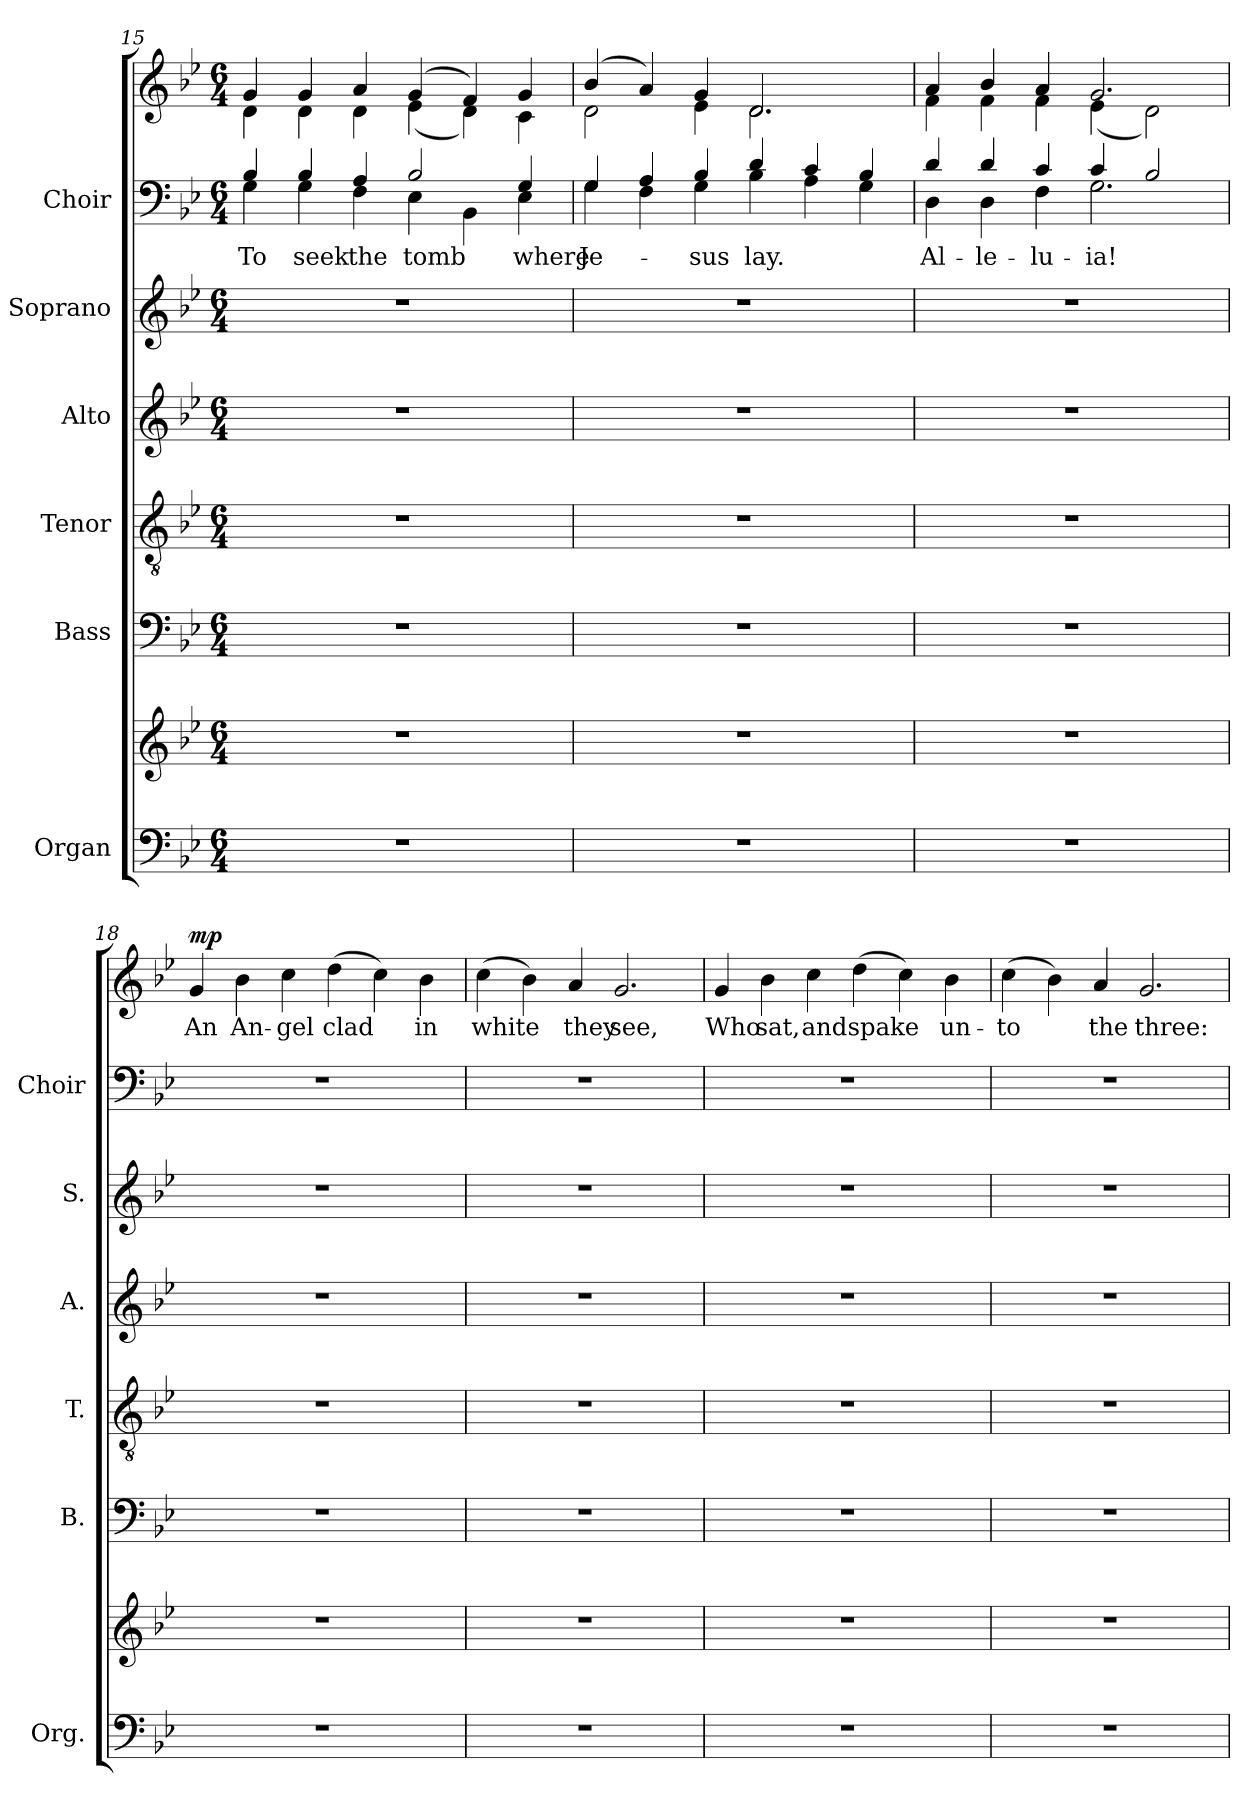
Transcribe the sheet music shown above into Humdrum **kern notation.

**kern	**kern	**kern	**kern	**kern	**kern	**kern	**text	**kern	**text	**dynam
*part6	*part6	*part5	*part4	*part3	*part2	*part1	*part1	*part1	*part1	*part1
*staff8	*staff7	*staff6	*staff5	*staff4	*staff3	*staff2	*staff2	*staff1	*staff1	*staff1/2
*I"Organ	*	*I"Bass	*I"Tenor	*I"Alto	*I"Soprano	*I"Choir	*	*	*	*
*I'Org.	*	*I'B.	*I'T.	*I'A.	*I'S.	*I'Choir	*	*	*	*
!!LO:LB:g=z
*clefF4	*clefG2	*clefF4	*clefGv2	*clefG2	*clefG2	*clefF4	*	*clefG2	*	*
*	*	*	*ITrd7c12	*	*	*	*	*	*	*
*k[b-e-]	*k[b-e-]	*k[b-e-]	*k[b-e-]	*k[b-e-]	*k[b-e-]	*k[b-e-]	*	*k[b-e-]	*	*
*g:	*g:	*g:	*g:	*g:	*g:	*g:	*	*g:	*	*
*M6/4	*M6/4	*M6/4	*M6/4	*M6/4	*M6/4	*M6/4	*	*M6/4	*	*
=15	=15	=15	=15	=15	=15	=15	=15	=15	=15	=15
!LO:N:vis=1	!LO:N:vis=1	!LO:N:vis=1	!LO:N:vis=1	!LO:N:vis=1	!LO:N:vis=1	!	!	!	!	!
*	*	*	*	*	*	*^	*	*	*	*
!	!	!	!	!	!	!	!	!LO:LY:a:color=#000000	!	!	!
*	*	*	*	*	*	*	*	*	*^	*	*
1.r	1.r	1.r	1.r	1.r	1.r	4B-i/	4Gi\	To	4gi/	4di\	.	.
!	!	!	!	!	!	!	!	!LO:LY:a:color=#000000	!	!	!	!
.	.	.	.	.	.	4B-i/	4Gi\	seek	4gi/	4di\	.	.
!	!	!	!	!	!	!	!	!LO:LY:a:color=#000000	!	!	!	!
.	.	.	.	.	.	4Ai/	4Fi\	the	4ai/	4di\	.	.
!	!	!	!	!	!	!	!	!LO:LY:a:color=#000000	!	!	!	!
.	.	.	.	.	.	2B-i/	4E-i\	tomb	(4gi/	(4e-i\	.	.
.	.	.	.	.	.	.	4BB-i\	.	4fi/)	4di\)	.	.
!	!	!	!	!	!	!	!	!LO:LY:a:color=#000000	!	!	!	!
.	.	.	.	.	.	4Gi/	4E-i\	where	4gi/	4ci\	.	.
=16	=16	=16	=16	=16	=16	=16	=16	=16	=16	=16	=16	=16
!LO:N:vis=1	!LO:N:vis=1	!LO:N:vis=1	!LO:N:vis=1	!LO:N:vis=1	!LO:N:vis=1	!	!	!	!	!	!	!
!	!	!	!	!	!	!	!	!LO:LY:a:color=#000000	!	!	!	!
1.r	1.r	1.r	1.r	1.r	1.r	4Gi/	4Gi\	Je-	(4b-i/	2di\	.	.
.	.	.	.	.	.	4Ai/	4Fi\	.	4ai/)	.	.	.
!	!	!	!	!	!	!	!	!LO:LY:a:color=#000000	!	!	!	!
.	.	.	.	.	.	4B-i/	4Gi\	-sus	4gi/	4e-i\	.	.
!	!	!	!	!	!	!	!	!LO:LY:a:color=#000000	!	!	!	!
.	.	.	.	.	.	4di/	4B-i\	lay.	2.di/	2.di\	.	.
.	.	.	.	.	.	4ci/	4Ai\	.	.	.	.	.
.	.	.	.	.	.	4B-i/	4Gi\	.	.	.	.	.
=17	=17	=17	=17	=17	=17	=17	=17	=17	=17	=17	=17	=17
!LO:N:vis=1	!LO:N:vis=1	!LO:N:vis=1	!LO:N:vis=1	!LO:N:vis=1	!LO:N:vis=1	!	!	!	!	!	!	!
!	!	!	!	!	!	!	!	!LO:LY:a:color=#000000	!	!	!	!
1.r	1.r	1.r	1.r	1.r	1.r	4di/	4Di\	Al-	4ai/	4fi\	.	.
!	!	!	!	!	!	!	!	!LO:LY:a:color=#000000	!	!	!	!
.	.	.	.	.	.	4di/	4Di\	-le-	4b-i/	4fi\	.	.
!	!	!	!	!	!	!	!	!LO:LY:a:color=#000000	!	!	!	!
.	.	.	.	.	.	4ci/	4Fi\	-lu-	4ai/	4fi\	.	.
!	!	!	!	!	!	!	!	!LO:LY:a:color=#000000	!	!	!	!
.	.	.	.	.	.	4ci/	2.Gi\	-ia!	2.gi/	(4e-i\	.	.
.	.	.	.	.	.	2B-i/	.	.	.	2di\)	.	.
*	*	*	*	*	*	*v	*v	*	*	*	*	*
!!LO:PB:g=z
=18	=18	=18	=18	=18	=18	=18	=18	=18	=18	=18	=18
!LO:N:vis=1	!LO:N:vis=1	!LO:N:vis=1	!LO:N:vis=1	!LO:N:vis=1	!LO:N:vis=1	!LO:N:vis=1	!	!	!	!	!
*	*	*	*	*	*	*	*	*v	*v	*	*
*	*	*	*	*	*	*	*	*^	*	*
!	!	!	!	!	!	!	!	!LO:TX:a:B:t=Solo	!	!	!
!	!	!	!	!	!	!	!	!LO:TX:t=(Soprano)	!	!	!
!	!	!	!	!	!	!	!	!	!	!LO:LY:b:color=#000000	!
*	*	*	*	*	*	*	*	*v	*v	*	*
1.r	1.r	1.r	1.r	1.r	1.r	1.r	.	4gi/	An	mp
!	!	!	!	!	!	!	!	!	!LO:LY:b:color=#000000	!
.	.	.	.	.	.	.	.	4b-i\	An-	.
!	!	!	!	!	!	!	!	!	!LO:LY:b:color=#000000	!
.	.	.	.	.	.	.	.	4cci\	-gel	.
!	!	!	!	!	!	!	!	!	!LO:LY:b:color=#000000	!
.	.	.	.	.	.	.	.	(4ddi\	clad	.
.	.	.	.	.	.	.	.	4cci\)	.	.
!	!	!	!	!	!	!	!	!	!LO:LY:b:color=#000000	!
.	.	.	.	.	.	.	.	4b-i\	in	.
=19	=19	=19	=19	=19	=19	=19	=19	=19	=19	=19
!LO:N:vis=1	!LO:N:vis=1	!LO:N:vis=1	!LO:N:vis=1	!LO:N:vis=1	!LO:N:vis=1	!LO:N:vis=1	!	!	!	!
!	!	!	!	!	!	!	!	!	!LO:LY:b:color=#000000	!
1.r	1.r	1.r	1.r	1.r	1.r	1.r	.	(4cci\	white	.
.	.	.	.	.	.	.	.	4b-i\)	.	.
!	!	!	!	!	!	!	!	!	!LO:LY:b:color=#000000	!
.	.	.	.	.	.	.	.	4ai/	they	.
!	!	!	!	!	!	!	!	!	!LO:LY:b:color=#000000	!
.	.	.	.	.	.	.	.	2.gi/	see,	.
=20	=20	=20	=20	=20	=20	=20	=20	=20	=20	=20
!LO:N:vis=1	!LO:N:vis=1	!LO:N:vis=1	!LO:N:vis=1	!LO:N:vis=1	!LO:N:vis=1	!LO:N:vis=1	!	!	!	!
!	!	!	!	!	!	!	!	!	!LO:LY:b:color=#000000	!
1.r	1.r	1.r	1.r	1.r	1.r	1.r	.	4gi/	Who	.
!	!	!	!	!	!	!	!	!	!LO:LY:b:color=#000000	!
.	.	.	.	.	.	.	.	4b-i\	sat,	.
!	!	!	!	!	!	!	!	!	!LO:LY:b:color=#000000	!
.	.	.	.	.	.	.	.	4cci\	and	.
!	!	!	!	!	!	!	!	!	!LO:LY:b:color=#000000	!
.	.	.	.	.	.	.	.	(4ddi\	spake	.
.	.	.	.	.	.	.	.	4cci\)	.	.
!	!	!	!	!	!	!	!	!	!LO:LY:b:color=#000000	!
.	.	.	.	.	.	.	.	4b-i\	un-	.
=21	=21	=21	=21	=21	=21	=21	=21	=21	=21	=21
!LO:N:vis=1	!LO:N:vis=1	!LO:N:vis=1	!LO:N:vis=1	!LO:N:vis=1	!LO:N:vis=1	!LO:N:vis=1	!	!	!	!
!	!	!	!	!	!	!	!	!	!LO:LY:b:color=#000000	!
1.r	1.r	1.r	1.r	1.r	1.r	1.r	.	(4cci\	-to	.
.	.	.	.	.	.	.	.	4b-i\)	.	.
!	!	!	!	!	!	!	!	!	!LO:LY:b:color=#000000	!
.	.	.	.	.	.	.	.	4ai/	the	.
!	!	!	!	!	!	!	!	!	!LO:LY:b:color=#000000	!
.	.	.	.	.	.	.	.	2.gi/	three:	.
=	=	=	=	=	=	=	=	=	=	=
*-	*-	*-	*-	*-	*-	*-	*-	*-	*-	*-
